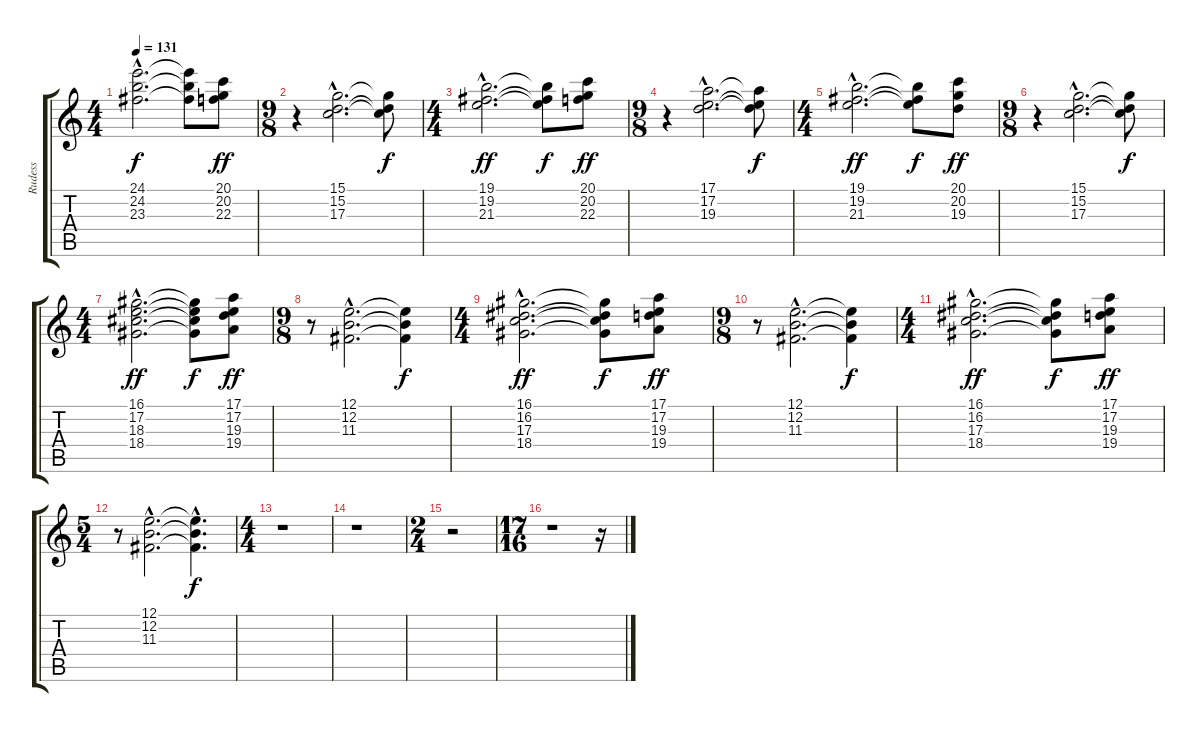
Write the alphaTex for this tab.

\track ("Rudess" "Rudess") {instrument brightacousticpiano}
\staff {score tabs}
\tuning (E4 B3 G3 D3 A2 E2) {hide}
\ts (4 4)
\tempo 131
\clef g2
\ks c
(24.1{hac} 24.2{hac} 23.3{hac}).2{d dy f} (24.1{t} 24.2{t} 23.3{t}).8 (20.1 20.2 22.3).8{dy ff} |
\ts (9 8)
r.4 (15.1{hac} 15.2{hac} 17.3{hac}).2{d} (15.1{t} 15.2{t} 17.3{t}).8{dy f} |
\ts (4 4)
(19.1{hac} 19.2{hac} 21.3{hac}).2{d dy ff} (19.1{t} 19.2{t} 21.3{t}).8{dy f} (20.1 20.2 22.3).8{dy ff} |
\ts (9 8)
r.4 (17.1{hac} 17.2{hac} 19.3{hac}).2{d} (17.1{t} 17.2{t} 19.3{t}).8{dy f} |
\ts (4 4)
(19.1{hac} 19.2{hac} 21.3{hac}).2{d dy ff} (19.1{t} 19.2{t} 21.3{t}).8{dy f} (20.1 20.2 19.3).8{dy ff} |
\ts (9 8)
r.4 (15.1{hac} 15.2{hac} 17.3{hac}).2{d} (15.1{t} 15.2{t} 17.3{t}).8{dy f} |
\ts (4 4)
(16.1{hac} 17.2{hac} 18.3{hac} 18.4{hac}).2{d dy ff} (16.1{t} 17.2{t} 18.3{t} 18.4{t}).8{dy f} (17.1 17.2 19.3 19.4).8{dy ff} |
\ts (9 8)
r.8 (12.1{hac} 12.2{hac} 11.3{hac}).2{d} (12.1{t} 12.2{t} 11.3{t}).4{dy f} |
\ts (4 4)
(16.1{hac} 16.2{hac} 17.3{hac} 18.4{hac}).2{d dy ff} (16.1{t} 16.2{t} 17.3{t} 18.4{t}).8{dy f} (17.1 17.2 19.3 19.4).8{dy ff} |
\ts (9 8)
r.8 (12.1{hac} 12.2{hac} 11.3{hac}).2{d} (12.1{t} 12.2{t} 11.3{t}).4{dy f} |
\ts (4 4)
(16.1{hac} 16.2{hac} 17.3{hac} 18.4{hac}).2{d dy ff} (16.1{t} 16.2{t} 17.3{t} 18.4{t}).8{dy f} (17.1 17.2 19.3 19.4).8{dy ff} |
\ts (5 4)
r.8 (12.1{hac} 12.2{hac} 11.3{hac}).2{d} (12.1{hac t} 12.2{hac t} 11.3{hac t}).4{d dy f} |
\ts (4 4)
r.1 |
r.1 |
\ts (2 4)
r.2 |
\ts (17 16)
r.1 r.16
